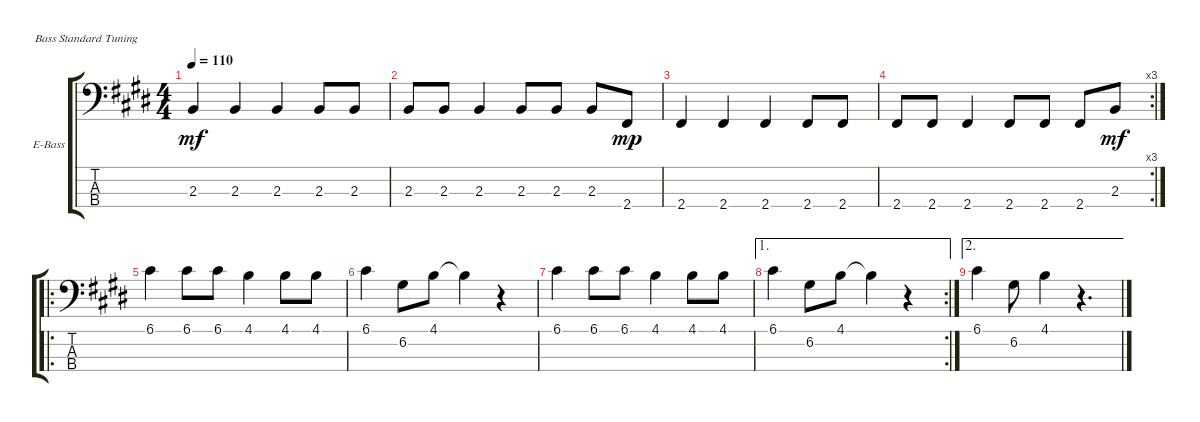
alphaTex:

\defaultSystemsLayout 4
\bracketExtendMode groupsimilarinstruments
\firstSystemTrackNameOrientation horizontal
\otherSystemsTrackNameOrientation horizontal
\track ("Electric Bass" "E-Bass") {instrument electricbassfinger}
\staff {score tabs}
\tuning (G2 D2 A1 E1)
\ts (4 4)
\tempo 110
\clef f4
\ks c#minor
2.3.4{dy mf} 2.3.4 2.3.4 2.3.8 2.3.8 |
2.3.8 2.3.8 2.3.4 2.3.8 2.3.8 2.3.8 2.4.8{dy mp} |
2.4.4 2.4.4 2.4.4 2.4.8 2.4.8 |
\rc 3
2.4.8 2.4.8 2.4.4 2.4.8 2.4.8 2.4.8 2.3.8{dy mf} |
\ro
6.1.4 6.1.8 6.1.8 4.1.4 4.1.8 4.1.8 |
6.1.4 6.2.8 4.1.8 4.1{t}.4 r.4 |
6.1.4 6.1.8 6.1.8 4.1.4 4.1.8 4.1.8 |
\ae 1
\rc 2
6.1.4 6.2.8 4.1.8 4.1{t}.4 r.4 |
\ae 2
6.1.4 6.2.8 4.1.4 r.4{d}
